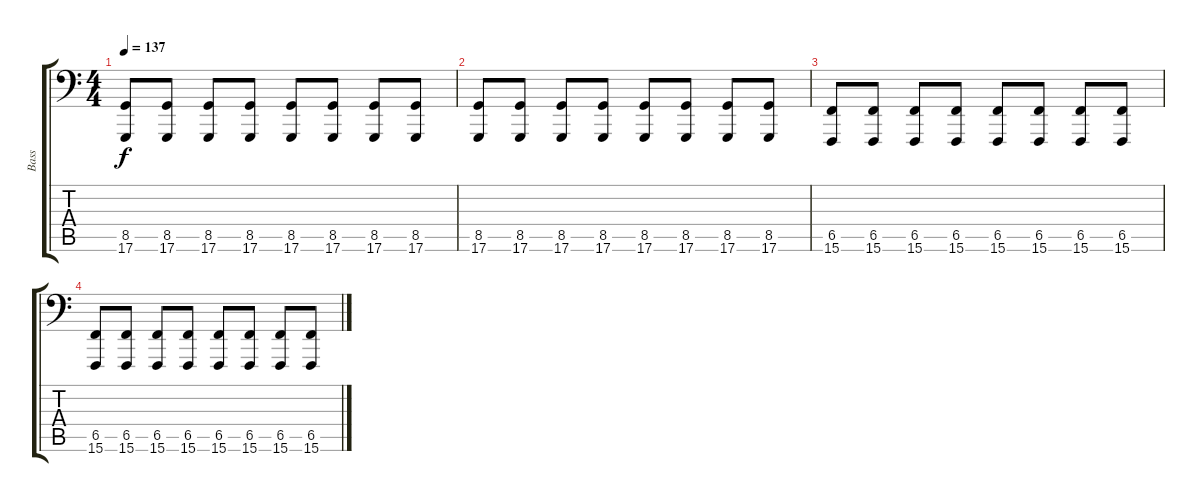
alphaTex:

\track ("Bass" "Bass") {instrument lead8bassandlead}
\staff {score tabs}
\tuning (E4 B3 G3 D3 B1 D0) {hide}
\ts (4 4)
\tempo 137
\clef f4
\ks c
(8.5 17.6).8{dy f} (8.5 17.6).8 (8.5 17.6).8 (8.5 17.6).8 (8.5 17.6).8 (8.5 17.6).8 (8.5 17.6).8 (8.5 17.6).8 |
(8.5 17.6).8 (8.5 17.6).8 (8.5 17.6).8 (8.5 17.6).8 (8.5 17.6).8 (8.5 17.6).8 (8.5 17.6).8 (8.5 17.6).8 |
(6.5 15.6).8 (6.5 15.6).8 (6.5 15.6).8 (6.5 15.6).8 (6.5 15.6).8 (6.5 15.6).8 (6.5 15.6).8 (6.5 15.6).8 |
(6.5 15.6).8 (6.5 15.6).8 (6.5 15.6).8 (6.5 15.6).8 (6.5 15.6).8 (6.5 15.6).8 (6.5 15.6).8 (6.5 15.6).8
